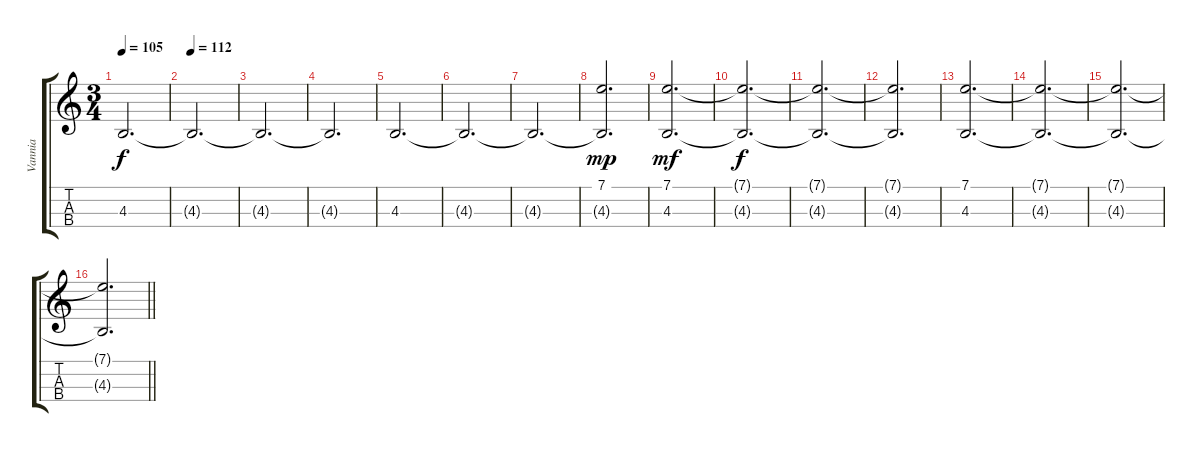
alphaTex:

\track ("Vannia" "Vannia") {instrument viola}
\staff {score tabs}
\tuning (A4 D4 G3 C3) {hide}
\ts (3 4)
\section ("" "")
\tempo 105
\clef g2
\ks c
4.3.2{d dy f volume 9} |
\tempo 112
4.3{t}.2{d} |
4.3{t}.2{d} |
4.3{t}.2{d} |
4.3.2{d} |
4.3{t}.2{d} |
4.3{t}.2{d} |
(7.1 4.3{t}).2{d dy mp} |
(7.1 4.3).2{d dy mf} |
(7.1{t} 4.3{t}).2{d dy f} |
(7.1{t} 4.3{t}).2{d} |
(7.1{t} 4.3{t}).2{d} |
(7.1 4.3).2{d} |
(7.1{t} 4.3{t}).2{d} |
(7.1{t} 4.3{t}).2{d} |
\barLineRight lightlight
(7.1{t} 4.3{t}).2{d}
